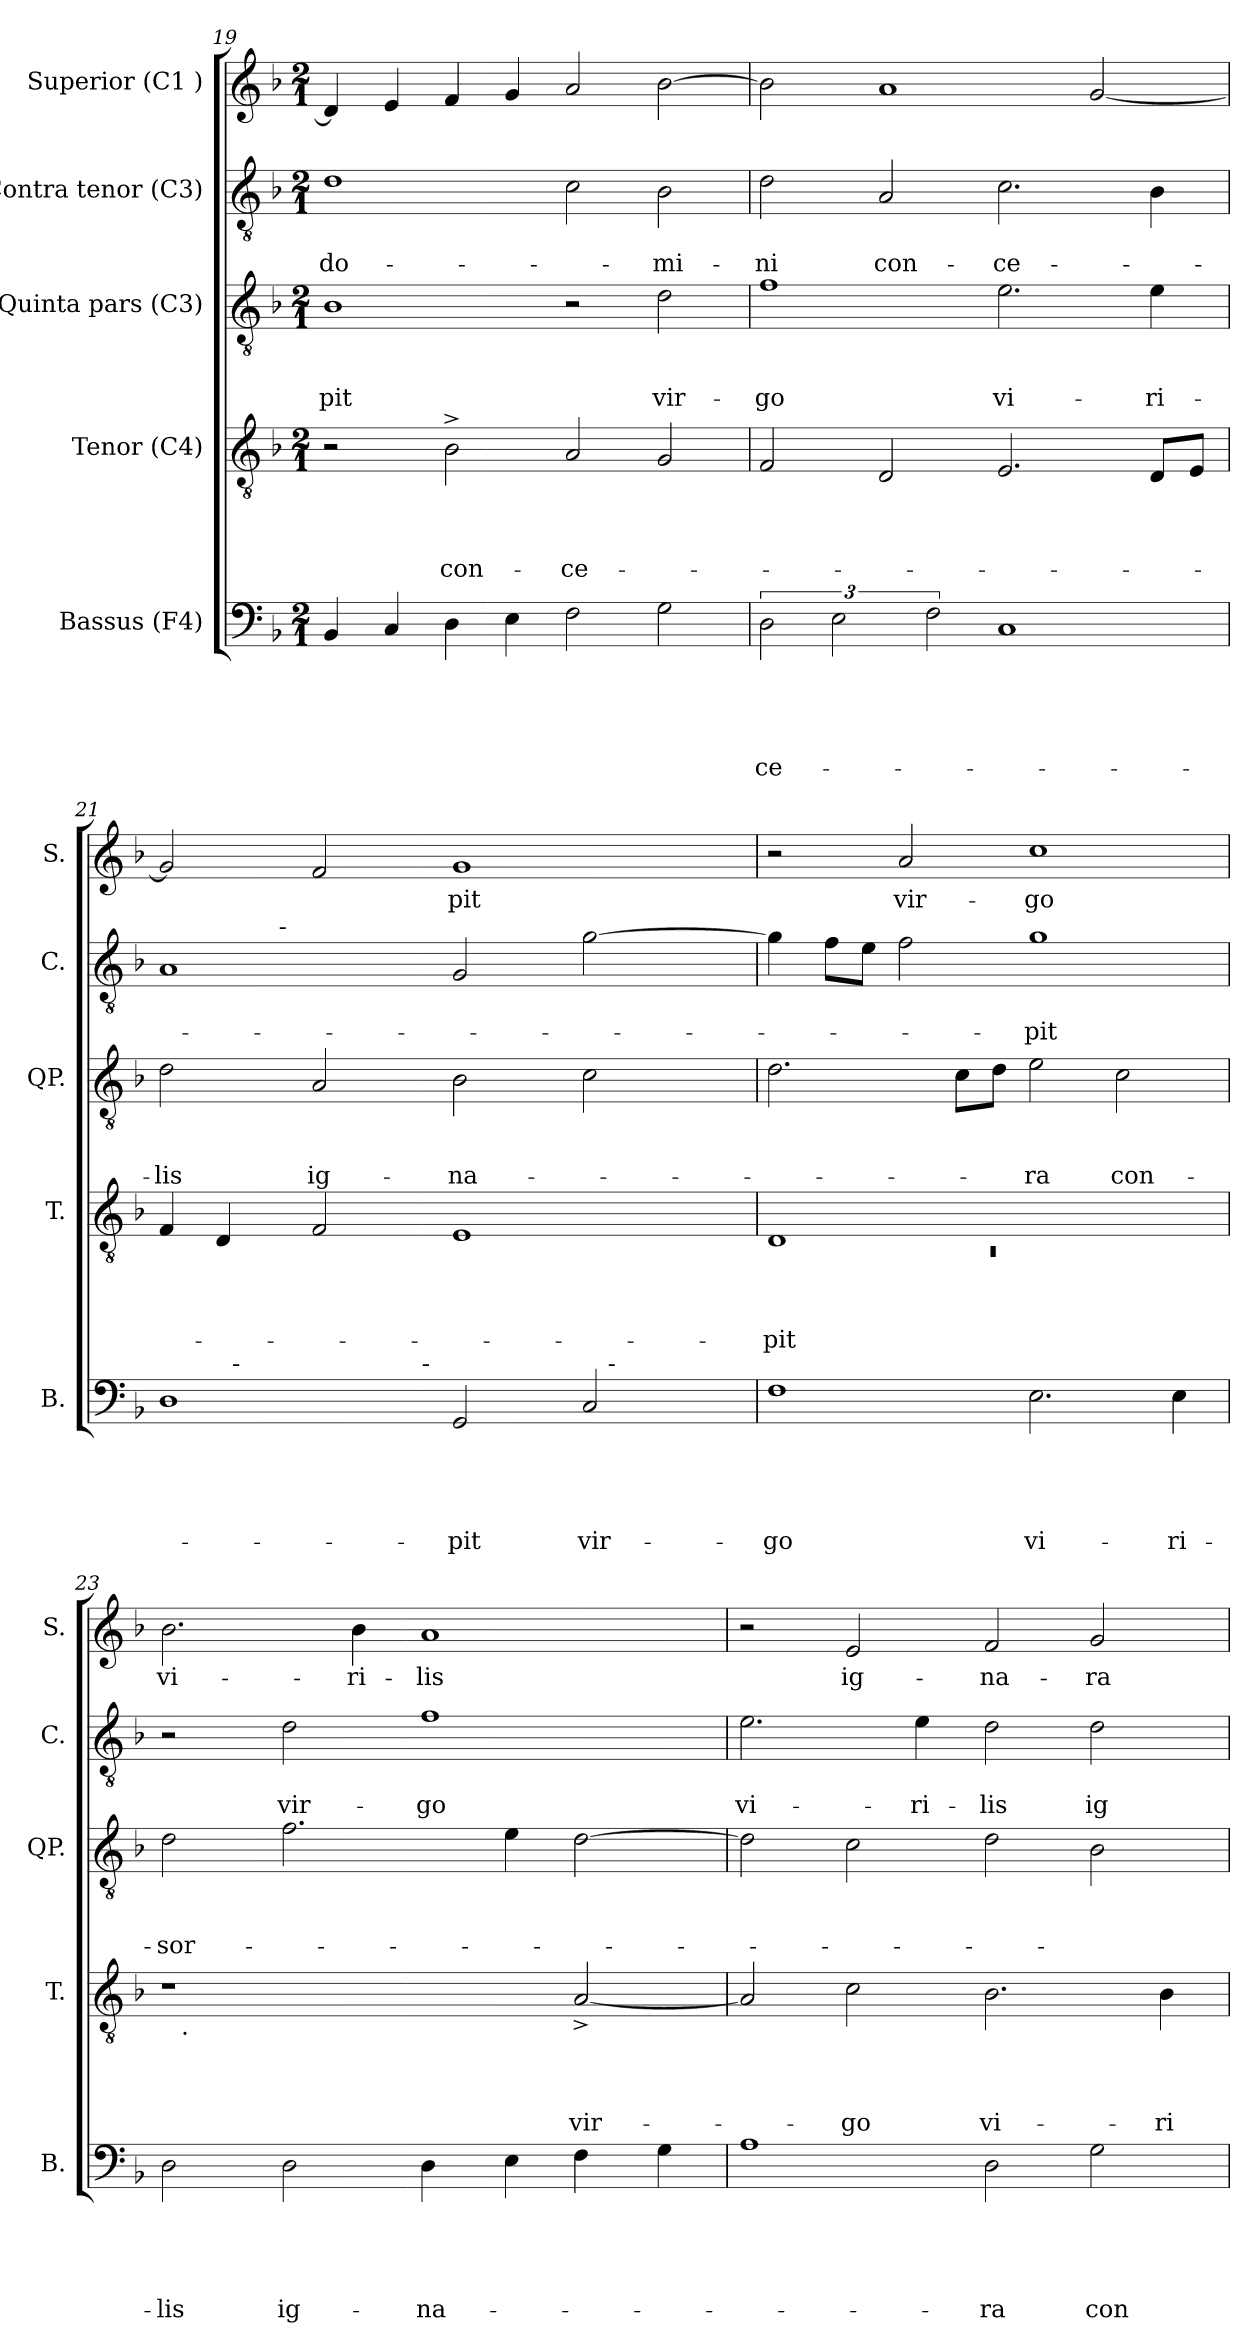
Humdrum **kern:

**kern	**text	**text	**text	**text	**text	**kern	**text	**text	**text	**text	**kern	**text	**text	**text	**kern	**text	**text	**kern	**text
*part5	*part5	*part5	*part5	*part5	*part5	*part4	*part4	*part4	*part4	*part4	*part3	*part3	*part3	*part3	*part2	*part2	*part2	*part1	*part1
*staff5	*staff5	*staff5	*staff5	*staff5	*staff5	*staff4	*staff4	*staff4	*staff4	*staff4	*staff3	*staff3	*staff3	*staff3	*staff2	*staff2	*staff2	*staff1	*staff1
*I"Bassus (F4)	*	*	*	*	*	*I"Tenor (C4)	*	*	*	*	*I"Quinta pars (C3)	*	*	*	*I"Contra tenor (C3)	*	*	*I"Superior (C1 )	*
*I'B.	*	*	*	*	*	*I'T.	*	*	*	*	*I'QP.	*	*	*	*I'C.	*	*	*I'S.	*
*clefF4	*	*	*	*	*	*clefGv2	*	*	*	*	*clefGv2	*	*	*	*clefGv2	*	*	*clefG2	*
*k[b-]	*	*	*	*	*	*k[b-]	*	*	*	*	*k[b-]	*	*	*	*k[b-]	*	*	*k[b-]	*
*F:	*	*	*	*	*	*F:	*	*	*	*	*F:	*	*	*	*F:	*	*	*F:	*
*M2/1	*	*	*	*	*	*M2/1	*	*	*	*	*M2/1	*	*	*	*M2/1	*	*	*M2/1	*
=19	=19	=19	=19	=19	=19	=19	=19	=19	=19	=19	=19	=19	=19	=19	=19	=19	=19	=19	=19
!	!	!	!	!	!	!	!	!	!	!	!	!	!	!LO:LY:b	!	!	!LO:LY:b	!	!
4BB-/	.	.	.	.	.	2r	.	.	.	.	1B-	.	.	-pit	1d	.	do-	4d/]	.
4C/	.	.	.	.	.	.	.	.	.	.	.	.	.	.	.	.	.	4e/	.
!	!	!	!	!	!	!	!	!	!	!LO:LY:b	!	!	!	!	!	!	!	!	!
4D\	.	.	.	.	.	2B-^>\	.	.	.	con-	.	.	.	.	.	.	.	4f/	.
4E\	.	.	.	.	.	.	.	.	.	.	.	.	.	.	.	.	.	4g/	.
!	!	!	!	!	!	!	!	!	!	!LO:LY:b	!	!	!	!	!	!	!	!	!
2F\	.	.	.	.	.	2A/	.	.	.	-ce-	2r	.	.	.	2c\	.	.	2a/	.
!	!	!	!	!	!	!	!	!	!	!	!	!	!	!LO:LY:b	!	!	!LO:LY:b	!	!
2G\	.	.	.	.	.	2G/	.	.	.	.	2d\	.	.	vir-	2B-\	.	-mi-	[>2b-\	.
=20	=20	=20	=20	=20	=20	=20	=20	=20	=20	=20	=20	=20	=20	=20	=20	=20	=20	=20	=20
!	!	!	!	!	!LO:LY:b	!	!	!	!	!	!	!	!	!LO:LY:b	!	!	!LO:LY:b	!	!
3D\	.	.	.	.	-ce-	2F/	.	.	.	.	1f	.	.	-go	2d\	.	-ni	2b-\]	.
3E\	.	.	.	.	.	.	.	.	.	.	.	.	.	.	.	.	.	.	.
!	!	!	!	!	!	!	!	!	!	!	!	!	!	!	!	!	!LO:LY:b	!	!
.	.	.	.	.	.	2D/	.	.	.	.	.	.	.	.	2A/	.	con-	1a	.
3F\	.	.	.	.	.	.	.	.	.	.	.	.	.	.	.	.	.	.	.
!	!	!	!	!	!	!	!	!	!	!	!	!	!	!LO:LY:b	!	!	!LO:LY:b	!	!
1C	.	.	.	.	.	2.E/	.	.	.	.	2.e\	.	.	vi-	2.c\	.	-ce-	.	.
.	.	.	.	.	.	.	.	.	.	.	.	.	.	.	.	.	.	[<2g/	.
!	!	!	!	!	!	!	!	!	!	!	!	!	!	!LO:LY:b	!	!	!	!	!
.	.	.	.	.	.	8D/L	.	.	.	.	4e\	.	.	-ri-	4B-\	.	.	.	.
.	.	.	.	.	.	8E/J	.	.	.	.	.	.	.	.	.	.	.	.	.
!!LO:LB:g=z
=21	=21	=21	=21	=21	=21	=21	=21	=21	=21	=21	=21	=21	=21	=21	=21	=21	=21	=21	=21
!	!	!	!	!	!	!	!	!	!	!	!	!	!	!LO:LY:b	!	!	!	!	!
*^	*	*	*	*	*	*	*	*	*	*	*	*	*	*	*^	*	*	*	*
*	*^	*	*	*	*	*	*	*	*	*	*	*	*	*	*	*	*	*	*	*	*
*	*	*^	*	*	*	*	*	*	*	*	*	*	*	*	*	*	*	*	*	*	*	*
1D	4ryy	2ryy	1ryy	.	.	.	.	.	4F/	.	.	.	.	2d\	.	.	-lis	1A	3ryy	.	.	2g/]	.
.	32ryy	.	.	.	.	.	.	.	4D/	.	.	.	.	.	.	.	.	.	.	.	.	.	.
!	!LO:TX:a:t=-	!	!	!	!	!	!	!	!	!	!	!	!	!	!	!	!	!	!	!	!	!	!
.	1ryy	.	.	.	.	.	.	.	.	.	.	.	.	.	.	.	.	.	.	.	.	.	.
.	.	.	.	.	.	.	.	.	.	.	.	.	.	.	.	.	.	.	24.ryy	.	.	.	.
!	!	!	!	!	!	!	!	!	!	!	!	!	!	!	!	!	!	!	!LO:TX:a:t=-	!	!	!	!
.	.	.	.	.	.	.	.	.	.	.	.	.	.	.	.	.	.	.	3%2ryy	.	.	.	.
!	!	!	!	!	!	!	!	!	!	!	!	!	!	!	!	!	!LO:LY:b	!	!	!	!	!	!
.	.	4ryy	.	.	.	.	.	.	2F/	.	.	.	.	2A/	.	.	ig-	.	.	.	.	2f/	.
.	.	8ryy	.	.	.	.	.	.	.	.	.	.	.	.	.	.	.	.	.	.	.	.	.
.	.	32ryy	.	.	.	.	.	.	.	.	.	.	.	.	.	.	.	.	.	.	.	.	.
!	!	!LO:TX:a:t=-	!	!	!	!	!	!	!	!	!	!	!	!	!	!	!	!	!	!	!	!	!
.	.	1ryy	.	.	.	.	.	.	.	.	.	.	.	.	.	.	.	.	.	.	.	.	.
!	!	!	!	!	!	!	!	!LO:LY:b	!	!	!	!	!	!	!	!	!LO:LY:b	!	!	!	!	!	!LO:LY:b
2GG/	.	.	2ryy	.	.	.	.	-pit	1E	.	.	.	.	2B-\	.	.	-na-	2G/	.	.	.	1g	-pit
.	.	.	.	.	.	.	.	.	.	.	.	.	.	.	.	.	.	.	3%2ryy	.	.	.	.
.	2ryy	.	.	.	.	.	.	.	.	.	.	.	.	.	.	.	.	.	.	.	.	.	.
!	!	!	!	!	!	!	!	!LO:LY:b	!	!	!	!	!	!	!	!	!	!	!	!	!	!	!
2C/	.	.	16ryy	.	.	.	.	vir-	.	.	.	.	.	2c\	.	.	.	[>2g\	.	.	.	.	.
!	!	!	!LO:TX:a:t=-	!	!	!	!	!	!	!	!	!	!	!	!	!	!	!	!	!	!	!	!
.	.	.	4..ryy	.	.	.	.	.	.	.	.	.	.	.	.	.	.	.	.	.	.	.	.
.	.	.	.	.	.	.	.	.	.	.	.	.	.	.	.	.	.	.	6ryy	.	.	.	.
.	8..ryy	.	.	.	.	.	.	.	.	.	.	.	.	.	.	.	.	.	.	.	.	.	.
.	.	.	.	.	.	.	.	.	.	.	.	.	.	.	.	.	.	.	12ryy	.	.	.	.
.	.	16.ryy	.	.	.	.	.	.	.	.	.	.	.	.	.	.	.	.	.	.	.	.	.
.	.	.	.	.	.	.	.	.	.	.	.	.	.	.	.	.	.	.	48ryy	.	.	.	.
=22	=22	=22	=22	=22	=22	=22	=22	=22	=22	=22	=22	=22	=22	=22	=22	=22	=22	=22	=22	=22	=22	=22	=22
*	*	*	*	*	*	*	*	*	*^	*	*	*	*	*	*	*	*	*	*	*	*	*	*
!	!	!	!	!	!	!	!	!LO:LY:b	!	!LO:N:vis=1	!	!	!	!LO:LY:b	!	!	!	!	!	!	!	!	!	!
*v	*v	*v	*v	*	*	*	*	*	*	*	*	*	*	*	*	*	*	*	*v	*v	*	*	*	*
1F	.	.	.	.	-go	1D	0rC	.	.	.	-pit	2.d\	.	.	.	4g\]	.	.	2r	.
.	.	.	.	.	.	.	.	.	.	.	.	.	.	.	.	8f\L	.	.	.	.
.	.	.	.	.	.	.	.	.	.	.	.	.	.	.	.	8e\J	.	.	.	.
!	!	!	!	!	!	!	!	!	!	!	!	!	!	!	!	!	!	!	!	!LO:LY:b
.	.	.	.	.	.	.	.	.	.	.	.	.	.	.	.	2f\	.	.	2a/	vir-
.	.	.	.	.	.	.	.	.	.	.	.	8c\L	.	.	.	.	.	.	.	.
.	.	.	.	.	.	.	.	.	.	.	.	8d\J	.	.	.	.	.	.	.	.
!	!	!	!	!	!LO:LY:b	!	!	!	!	!	!	!	!	!	!LO:LY:b	!	!	!LO:LY:b	!	!LO:LY:b
2.E\	.	.	.	.	vi-	1ryy	.	.	.	.	.	2e\	.	.	-ra	1g	.	-pit	1cc	-go
!	!	!	!	!	!	!	!	!	!	!	!	!	!	!	!LO:LY:b	!	!	!	!	!
.	.	.	.	.	.	.	.	.	.	.	.	2c\	.	.	con-	.	.	.	.	.
!	!	!	!	!	!LO:LY:b	!	!	!	!	!	!	!	!	!	!	!	!	!	!	!
4E\	.	.	.	.	-ri-	.	.	.	.	.	.	.	.	.	.	.	.	.	.	.
=23	=23	=23	=23	=23	=23	=23	=23	=23	=23	=23	=23	=23	=23	=23	=23	=23	=23	=23	=23	=23
!	!	!	!	!	!LO:LY:b	!	!	!	!	!	!	!	!	!	!LO:LY:b	!	!	!	!	!LO:LY:b
2D\	.	.	.	.	-lis	1r	32ryy	.	.	.	.	2d\	.	.	-sor-	2r	.	.	2.b-\	vi-
!	!	!	!	!	!	!	!LO:TX:b:t=.	!	!	!	!	!	!	!	!	!	!	!	!	!
.	.	.	.	.	.	.	1ryy	.	.	.	.	.	.	.	.	.	.	.	.	.
!	!	!	!	!	!LO:LY:b	!	!	!	!	!	!	!	!	!	!	!	!	!LO:LY:b	!	!
2D\	.	.	.	.	ig-	.	.	.	.	.	.	2.f\	.	.	.	2d\	.	vir-	.	.
!	!	!	!	!	!	!	!	!	!	!	!	!	!	!	!	!	!	!	!	!LO:LY:b
.	.	.	.	.	.	.	.	.	.	.	.	.	.	.	.	.	.	.	4b-\	-ri-
!	!	!	!	!	!LO:LY:b	!	!	!	!	!	!	!	!	!	!	!	!	!LO:LY:b	!	!LO:LY:b
4D\	.	.	.	.	-na-	2ryy	.	.	.	.	.	.	.	.	.	1f	.	-go	1a	-lis
.	.	.	.	.	.	.	2ryy	.	.	.	.	.	.	.	.	.	.	.	.	.
4E\	.	.	.	.	.	.	.	.	.	.	.	4e\	.	.	.	.	.	.	.	.
!	!	!	!	!	!	!	!	!	!	!	!LO:LY:b	!	!	!	!	!	!	!	!	!
4F\	.	.	.	.	.	[<2A^</	.	.	.	.	vir-	[>2d\	.	.	.	.	.	.	.	.
.	.	.	.	.	.	.	4...ryy	.	.	.	.	.	.	.	.	.	.	.	.	.
4G\	.	.	.	.	.	.	.	.	.	.	.	.	.	.	.	.	.	.	.	.
=24	=24	=24	=24	=24	=24	=24	=24	=24	=24	=24	=24	=24	=24	=24	=24	=24	=24	=24	=24	=24
!	!	!	!	!	!	!	!	!	!	!	!	!	!	!	!	!	!	!LO:LY:b	!	!
*	*	*	*	*	*	*v	*v	*	*	*	*	*	*	*	*	*	*	*	*	*
1A	.	.	.	.	.	2A/]	.	.	.	.	2d\]	.	.	.	2.e\	.	vi-	2r	.
!	!	!	!	!	!	!	!	!	!	!LO:LY:b	!	!	!	!	!	!	!	!	!LO:LY:b
.	.	.	.	.	.	2c\	.	.	.	-go	2c\	.	.	.	.	.	.	2e/	ig-
!	!	!	!	!	!	!	!	!	!	!	!	!	!	!	!	!	!LO:LY:b	!	!
.	.	.	.	.	.	.	.	.	.	.	.	.	.	.	4e\	.	-ri-	.	.
!	!	!	!	!	!LO:LY:b	!	!	!	!	!LO:LY:b	!	!	!	!	!	!	!LO:LY:b	!	!LO:LY:b
2D\	.	.	.	.	-ra	2.B-\	.	.	.	vi-	2d\	.	.	.	2d\	.	-lis	2f/	-na-
!	!	!	!	!	!LO:LY:b	!	!	!	!	!	!	!	!	!	!	!	!LO:LY:b	!	!LO:LY:b
2G\	.	.	.	.	con-	.	.	.	.	.	2B-\	.	.	.	2d\	.	ig-	2g/	-ra
!	!	!	!	!	!	!	!	!	!	!LO:LY:b	!	!	!	!	!	!	!	!	!
.	.	.	.	.	.	4B-\	.	.	.	-ri-	.	.	.	.	.	.	.	.	.
=	=	=	=	=	=	=	=	=	=	=	=	=	=	=	=	=	=	=	=
*-	*-	*-	*-	*-	*-	*-	*-	*-	*-	*-	*-	*-	*-	*-	*-	*-	*-	*-	*-
